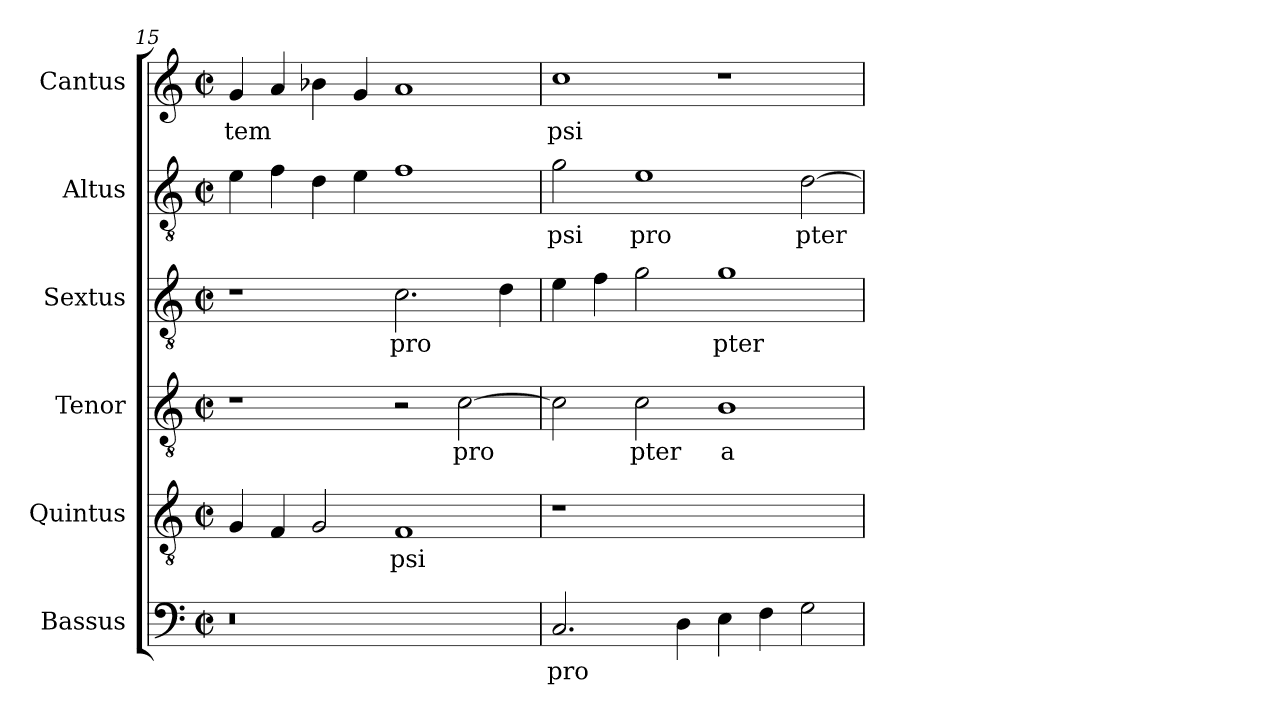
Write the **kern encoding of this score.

**kern	**text	**kern	**text	**kern	**text	**kern	**text	**kern	**text	**kern	**text
*part6	*part6	*part5	*part5	*part4	*part4	*part3	*part3	*part2	*part2	*part1	*part1
*staff6	*staff6	*staff5	*staff5	*staff4	*staff4	*staff3	*staff3	*staff2	*staff2	*staff1	*staff1
*I"Bassus	*	*I"Quintus	*	*I"Tenor	*	*I"Sextus	*	*I"Altus	*	*I"Cantus	*
*clefF4	*	*clefGv2	*	*clefGv2	*	*clefGv2	*	*clefGv2	*	*clefG2	*
*k[]	*	*k[]	*	*k[]	*	*k[]	*	*k[]	*	*k[]	*
*C:	*	*C:	*	*C:	*	*C:	*	*C:	*	*C:	*
*M2/2	*	*M2/2	*	*M2/2	*	*M2/2	*	*M2/2	*	*M2/2	*
*met(c|)	*	*met(c|)	*	*met(c|)	*	*met(c|)	*	*met(c|)	*	*met(c|)	*
=15	=15	=15	=15	=15	=15	=15	=15	=15	=15	=15	=15
!	!	!	!LO:LY:b:cj	!	!	!	!	!	!LO:LY:b:cj	!	!LO:LY:b:cj
0r	.	4G/	.	1r	.	1r	.	4e\	.	4g/	-tem-
!	!	!	!LO:LY:b:cj	!	!	!	!	!	!LO:LY:b:cj	!	!LO:LY:b:cj
.	.	4F/	.	.	.	.	.	4f\	.	4a/	--
!	!	!	!LO:LY:b:cj	!	!	!	!	!	!LO:LY:b:cj	!	!LO:LY:b:cj
.	.	2G/	.	.	.	.	.	4d\	.	4b-X\	--
!	!	!	!	!	!	!	!	!	!LO:LY:b:cj	!	!LO:LY:b:cj
.	.	.	.	.	.	.	.	4e\	.	4g/	--
!	!	!	!LO:LY:b:cj	!	!	!	!LO:LY:b:cj	!	!LO:LY:b:cj	!	!LO:LY:b:cj
.	.	1F	psi	2r	.	2.c\	pro-	1f	.	1a	--
!	!	!	!	!	!LO:LY:b:cj	!	!	!	!	!	!
.	.	.	.	[>2c\	pro	.	.	.	.	.	.
!	!	!	!	!	!	!	!LO:LY:b:cj	!	!	!	!
.	.	.	.	.	.	4d\	--	.	.	.	.
=16	=16	=16	=16	=16	=16	=16	=16	=16	=16	=16	=16
!	!LO:LY:b:cj	!	!	!	!LO:LY:b:cj	!	!LO:LY:b:cj	!	!LO:LY:b:cj	!	!LO:LY:b:cj
2.C/	pro	1r	.	2c\]	.	4e\	--	2g\	psi	1cc	-psi
!	!	!	!	!	!	!	!LO:LY:b:cj	!	!	!	!
.	.	.	.	.	.	4f\	--	.	.	.	.
!	!	!	!	!	!LO:LY:b:cj	!	!LO:LY:b:cj	!	!LO:LY:b:cj	!	!
.	.	.	.	2c\	pter	2g\	--	1e	pro	.	.
!	!LO:LY:b:cj	!	!	!	!	!	!	!	!	!	!
4D\	.	.	.	.	.	.	.	.	.	.	.
!	!LO:LY:b:cj	!	!	!	!LO:LY:b:cj	!	!LO:LY:b:cj	!	!	!	!
4E\	.	1ryy	.	1B	a	1g	-pter	.	.	1r	.
!	!LO:LY:b:cj	!	!	!	!	!	!	!	!	!	!
4F\	.	.	.	.	.	.	.	.	.	.	.
!	!LO:LY:b:cj	!	!	!	!	!	!	!	!LO:LY:b:cj	!	!
2G\	.	.	.	.	.	.	.	[>2d\	pter	.	.
=	=	=	=	=	=	=	=	=	=	=	=
*-	*-	*-	*-	*-	*-	*-	*-	*-	*-	*-	*-
